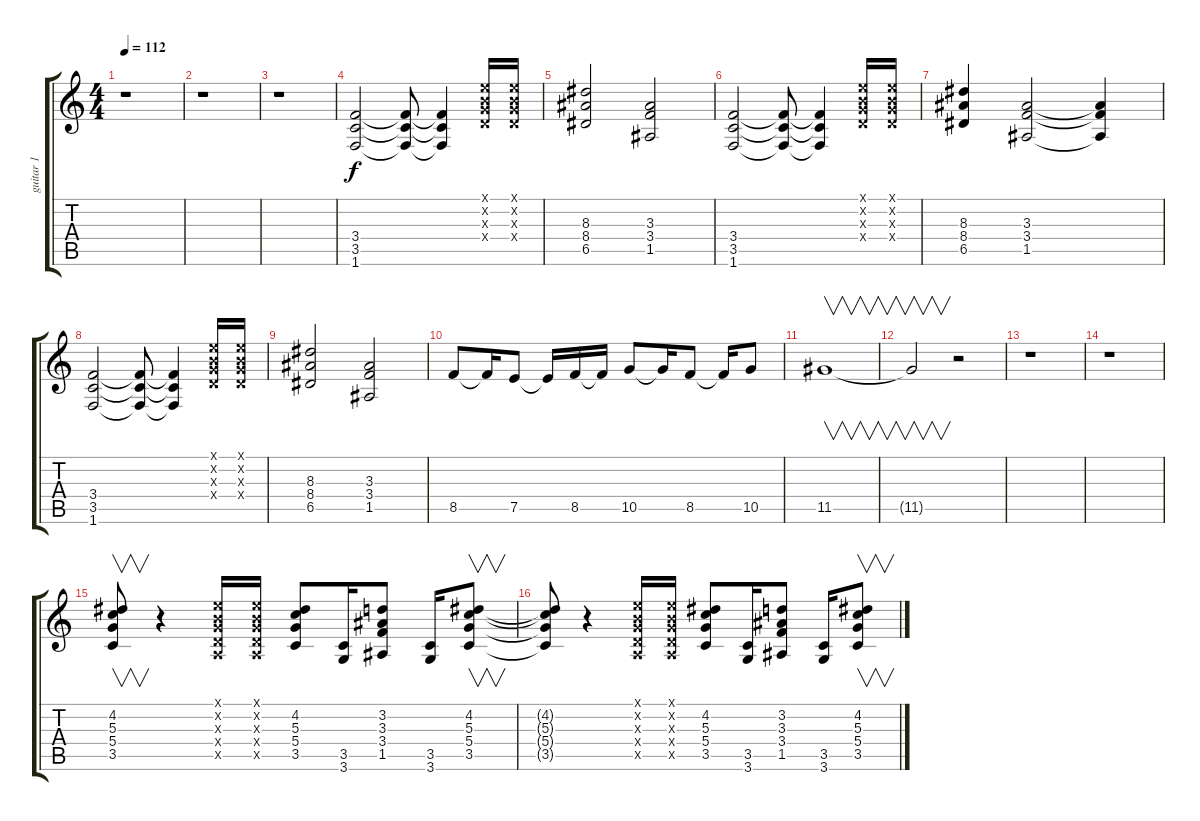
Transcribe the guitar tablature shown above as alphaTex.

\track ("guitar 1" "guitar 1") {instrument overdrivenguitar}
\staff {score tabs}
\tuning (E4 B3 G3 D3 A2 E2) {hide}
\ts (4 4)
\tempo 112
\clef g2
\ks c
r.1{dy f} |
r.1 |
r.1 |
(3.4 3.5 1.6).2 (3.4{t} 3.5{t} 1.6{t}).8 (3.4{t} 3.5{t} 1.6{t}).4 (0.1{x} 0.2{x} 0.3{x} 0.4{x}).16 (0.1{x} 0.2{x} 0.3{x} 0.4{x}).16 |
(8.3 8.4 6.5).2 (3.3 3.4 1.5).2 |
(3.4 3.5 1.6).2 (3.4{t} 3.5{t} 1.6{t}).8 (3.4{t} 3.5{t} 1.6{t}).4 (0.1{x} 0.2{x} 0.3{x} 0.4{x}).16 (0.1{x} 0.2{x} 0.3{x} 0.4{x}).16 |
(8.3 8.4 6.5).4 (3.3 3.4 1.5).2 (3.3{t} 3.4{t} 1.5{t}).4 |
(3.4 3.5 1.6).2 (3.4{t} 3.5{t} 1.6{t}).8 (3.4{t} 3.5{t} 1.6{t}).4 (0.1{x} 0.2{x} 0.3{x} 0.4{x}).16 (0.1{x} 0.2{x} 0.3{x} 0.4{x}).16 |
(8.3 8.4 6.5).2 (3.3 3.4 1.5).2 |
8.5.8 8.5{t}.16 7.5.8 7.5{t}.16 8.5.16 8.5{t}.16 10.5.8 10.5{t}.16 8.5.8 8.5{t}.16 10.5.8 |
11.5.1{v} |
11.5{t}.2{v} r.2 |
r.1 |
r.1 |
(4.2 5.3 5.4 3.5).8{v} r.4 (0.1{x} 0.2{x} 0.3{x} 0.4{x} 0.5{x}).16 (0.1{x} 0.2{x} 0.3{x} 0.4{x} 0.5{x}).16 (4.2 5.3 5.4 3.5).8 (3.5 3.6).16 (3.2 3.3 3.4 1.5).8 (3.5 3.6).16 (4.2 5.3 5.4 3.5).8{v} |
(4.2{t} 5.3{t} 5.4{t} 3.5{t}).8 r.4 (0.1{x} 0.2{x} 0.3{x} 0.4{x} 0.5{x}).16 (0.1{x} 0.2{x} 0.3{x} 0.4{x} 0.5{x}).16 (4.2 5.3 5.4 3.5).8 (3.5 3.6).16 (3.2 3.3 3.4 1.5).8 (3.5 3.6).16 (4.2 5.3 5.4 3.5).8{v}
